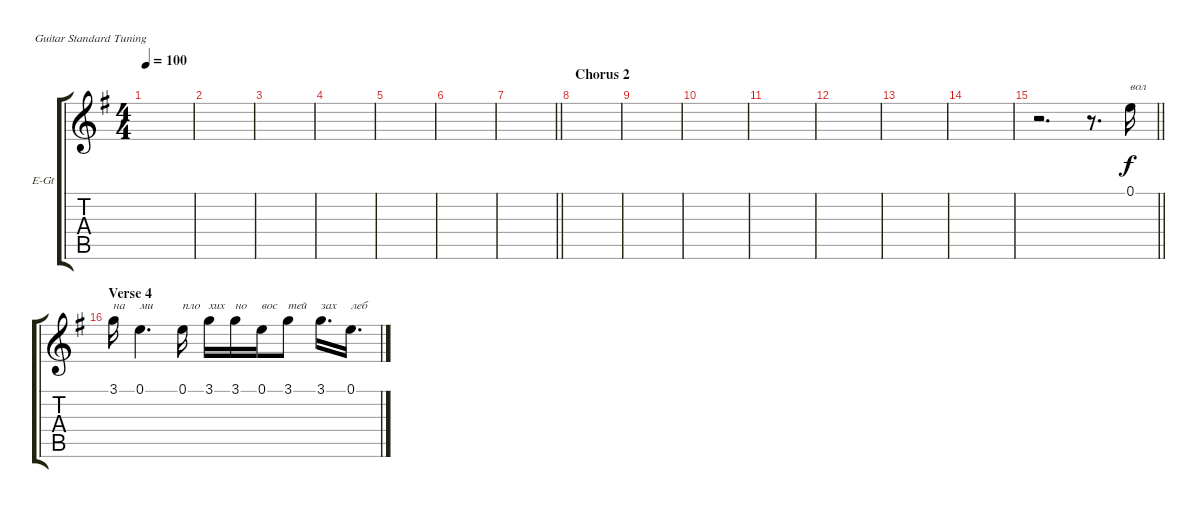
\bracketExtendMode groupsimilarinstruments
\firstSystemTrackNameOrientation horizontal
\otherSystemsTrackNameOrientation horizontal
\track ("vocal 2" "E-Gt") {instrument electricguitarclean}
\staff {score tabs}
\tuning (E4 B3 G3 D3 A2 E2)
\ts (4 4)
\tempo 100
\clef g2
\scale
0.333333
\ks eminor
|
\scale
0.333333 |
\scale
0.333333 |
\scale
0.333333 |
\scale
0.333333 |
\scale
0.333333 |
\scale
0.333333
\barLineRight lightlight
|
\section ("" "Chorus 2")
\scale
0.333333 |
\scale
0.333333 |
\scale
0.333333 |
\scale
0.333333 |
\scale
0.333333 |
\scale
0.333333 |
\scale
0.333333 |
\scale
0.333333
\barLineRight lightlight
r.2{d} r.8{d} 0.1.16{txt "вол"} |
\section ("" "Verse 4")
\scale
0.333333 3.1.16{txt "на"} 0.1.4{d txt "ми"} 0.1.16{txt "пло"} 3.1.16{txt "хих"} 3.1.16{txt "но"} 0.1.16{txt "вос"} 3.1.8{txt "тей"} 3.1.16{d txt "зах"} 0.1.16{d txt "леб"}
